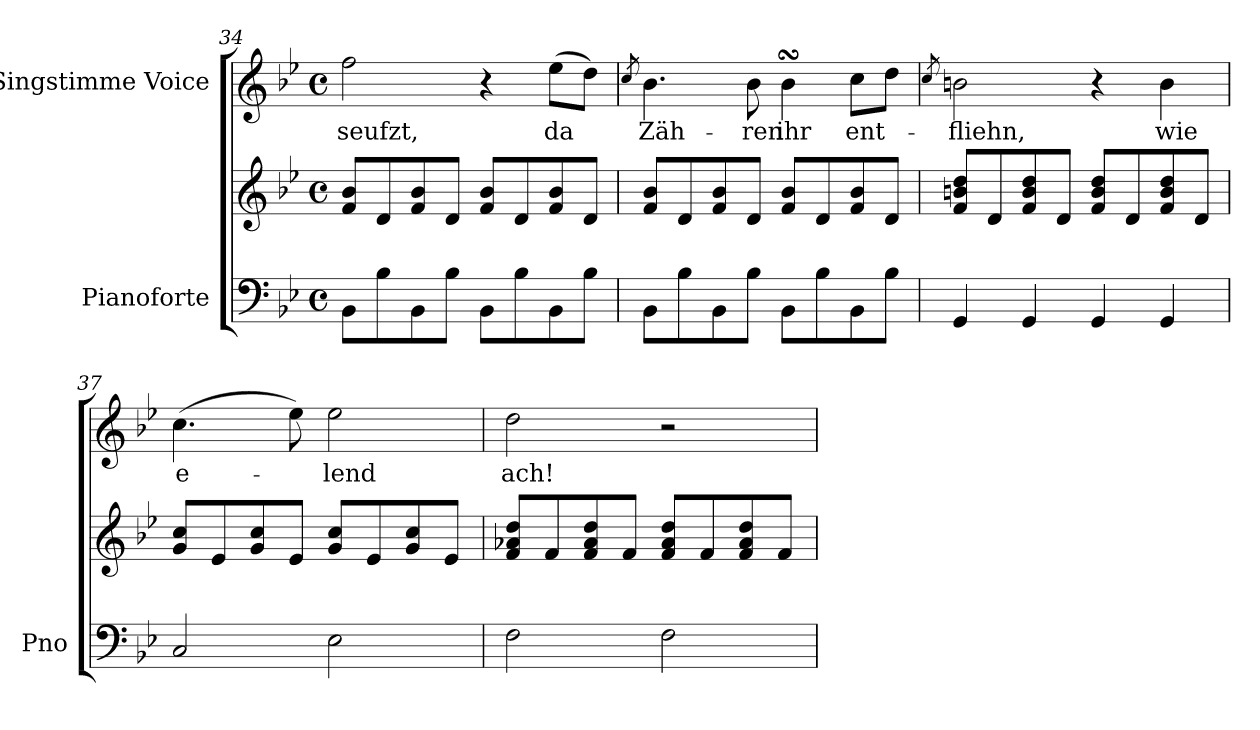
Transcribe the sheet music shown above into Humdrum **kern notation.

**kern	**kern	**kern	**text
*part2	*part2	*part1	*part1
*staff3	*staff2	*staff1	*staff1
*I"Pianoforte	*	*I"Singstimme Voice	*
*I'Pno	*	*	*
*clefF4	*clefG2	*clefG2	*
*k[b-e-]	*k[b-e-]	*k[b-e-]	*
*M4/4	*M4/4	*M4/4	*
*met(c)	*met(c)	*met(c)	*
=34	=34	=34	=34
!	!	!	!LO:LY:b
8BB-\L	8f/ 8b-/L	2ff\	seufzt,
8B-\	8d/	.	.
8BB-\	8f/ 8b-/	.	.
8B-\J	8d/J	.	.
8BB-\L	8f/ 8b-/L	4r	.
8B-\	8d/	.	.
!	!	!	!LO:LY:b
8BB-\	8f/ 8b-/	(8ee-\L	da
8B-\J	8d/J	8dd\J)	.
!!LO:LB:g=z
=35	=35	=35	=35
.	.	8qcc/	.
!	!	!	!LO:LY:b
8BB-\L	8f/ 8b-/L	4.b-\	Zäh-
8B-\	8d/	.	.
8BB-\	8f/ 8b-/	.	.
!	!	!	!LO:LY:b
8B-\J	8d/J	8b-\	-ren
!	!	!	!LO:LY:b
8BB-\L	8f/ 8b-/L	4b-sSSs\	ihr
8B-\	8d/	.	.
!	!	!	!LO:LY:b
8BB-\	8f/ 8b-/	8cc\L	ent-
8B-\J	8d/J	8dd\J	.
!!LO:LB:g=z
=36	=36	=36	=36
.	.	8qcc/	.
!	!	!	!LO:LY:b
4GG/	8f/ 8bn/ 8dd/L	2bn\	-fliehn,
.	8d/	.	.
4GG/	8f/ 8b/ 8dd/	.	.
.	8d/J	.	.
4GG/	8f/ 8b/ 8dd/L	4r	.
.	8d/	.	.
!	!	!	!LO:LY:b
4GG/	8f/ 8b/ 8dd/	4b\	wie
.	8d/J	.	.
=37	=37	=37	=37
!	!	!	!LO:LY:b
2C/	8g/ 8cc/L	(4.cc\	e-
.	8e-/	.	.
.	8g/ 8cc/	.	.
.	8e-/J	8ee-\)	.
!	!	!	!LO:LY:b
2E-\	8g/ 8cc/L	2ee-\	-lend
.	8e-/	.	.
.	8g/ 8cc/	.	.
.	8e-/J	.	.
=38	=38	=38	=38
!	!	!	!LO:LY:b
2F\	8f/ 8a-X/ 8dd/L	2dd\	ach!
.	8f/	.	.
.	8f/ 8a-/ 8dd/	.	.
.	8f/J	.	.
2F\	8f/ 8a-/ 8dd/L	2r	.
.	8f/	.	.
.	8f/ 8a-/ 8dd/	.	.
.	8f/J	.	.
=	=	=	=
*-	*-	*-	*-
